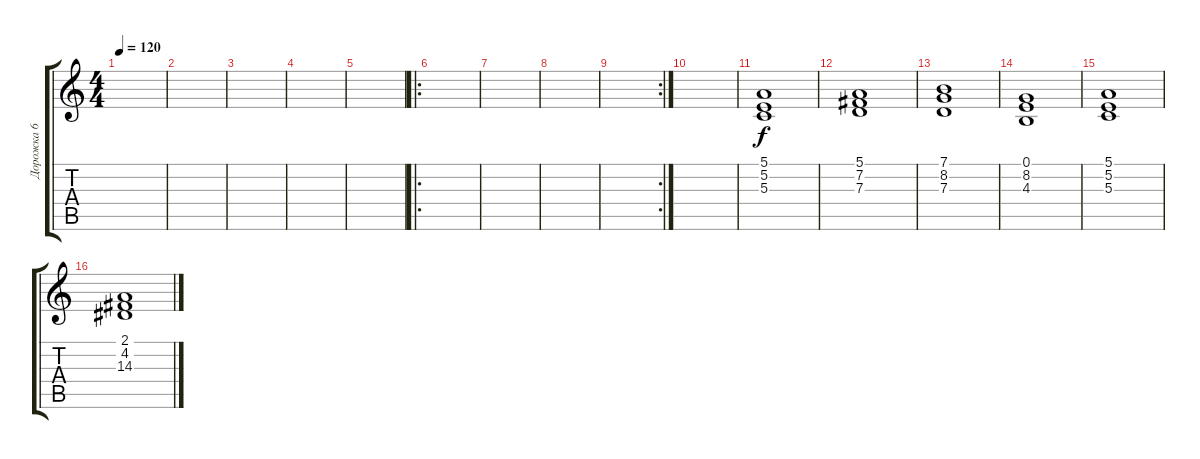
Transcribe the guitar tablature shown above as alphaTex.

\track ("Дорожка 6" "Дорожка 6") {instrument accordion}
\staff {score tabs}
\tuning (E4 B3 G3 D3 A2 E2) {hide}
\ts (4 4)
\tempo 120
\clef g2
\ks c
|
|
|
|
|
\ro
|
|
|
\rc 2
|
|
(5.1 5.2 5.3).1 |
(5.1 7.2 7.3).1 |
(7.1 8.2 7.3).1 |
(0.1 8.2 4.3).1 |
(5.1 5.2 5.3).1 |
(2.1 4.2 14.3).1
